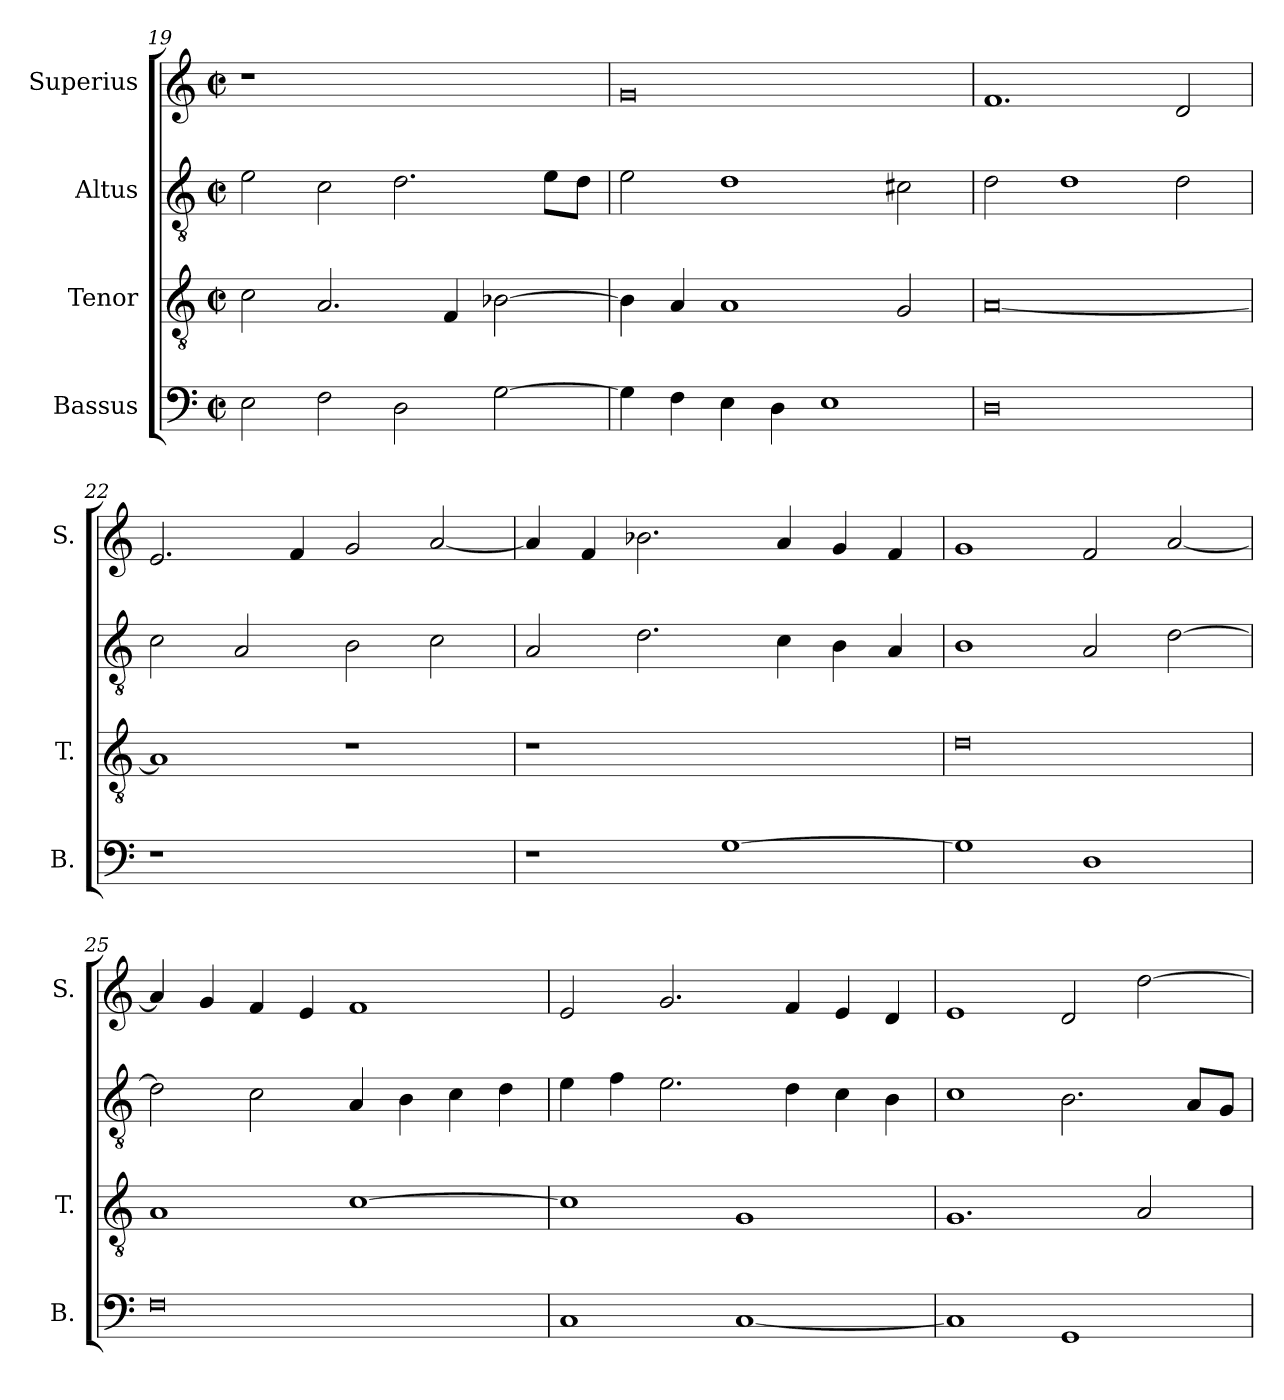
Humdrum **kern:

**kern	**kern	**kern	**kern
*part4	*part3	*part2	*part1
*staff4	*staff3	*staff2	*staff1
*I"Bassus	*I"Tenor	*I"Altus	*I"Superius
*I'B.	*I'T.	*	*I'S.
*clefF4	*clefGv2	*clefGv2	*clefG2
*	*ITrd7c12	*ITrd7c12	*
*k[]	*k[]	*k[]	*k[]
*C:	*C:	*C:	*C:
*M2/2	*M2/2	*M2/2	*M2/2
*met(c|)	*met(c|)	*met(c|)	*met(c|)
=19	=19	=19	=19
!	!	!	!LO:N:vis=1
2Ei\	2Ci\	2Ei\	1r
2Fi\	2.AAi/	2Ci\	.
2Di\	.	2.Di\	1ryy
.	4FFi/	.	.
[>2Gi\	[>2BB-Xi\	.	.
.	.	8Ei\L	.
.	.	8Di\J	.
=20	=20	=20	=20
4Gi\]	4BB-i\]	2Ei\	0gi
4Fi\	4AAi/	.	.
4Ei\	1AAi	1Di	.
4Di\	.	.	.
1Ei	.	.	.
.	2GGi/	2C#Xi\	.
!!LO:PB:g=z
=21	=21	=21	=21
0Di	[<0AAi	2Di\	1.fi
.	.	1Di	.
.	.	2Di\	2di/
=22	=22	=22	=22
!LO:N:vis=1	!	!	!
1r	1AAi]	2Ci\	2.ei/
.	.	2AAi/	.
.	.	.	4fi/
1ryy	1r	2BBi\	2gi/
.	.	2Ci\	[<2ai/
=23	=23	=23	=23
!	!LO:N:vis=1	!	!
1r	1r	2AAi/	4ai/]
.	.	.	4fi/
.	.	2.Di\	2.b-Xi\
[>1Gi	1ryy	.	.
.	.	4Ci\	4ai/
.	.	4BBi\	4gi/
.	.	4AAi/	4fi/
=24	=24	=24	=24
1Gi]	0Di	1BBi	1gi
1Di	.	2AAi/	2fi/
.	.	[>2Di\	[<2ai/
=25	=25	=25	=25
0Fi	1AAi	2Di\]	4ai/]
.	.	.	4gi/
.	.	2Ci\	4fi/
.	.	.	4ei/
.	[>1Ci	4AAi/	1fi
.	.	4BBi\	.
.	.	4Ci\	.
.	.	4Di\	.
!!LO:LB:g=z
=26	=26	=26	=26
1Ci	1Ci]	4Ei\	2ei/
.	.	4Fi\	.
.	.	2.Ei\	2.gi/
[<1Ci	1GGi	.	.
.	.	4Di\	4fi/
.	.	4Ci\	4ei/
.	.	4BBi\	4di/
=27	=27	=27	=27
1Ci]	1.GGi	1Ci	1ei
1GGi	.	2.BBi\	2di/
.	2AAi/	.	[>2ddi\
.	.	8AAi/L	.
.	.	8GGi/J	.
=	=	=	=
*-	*-	*-	*-
